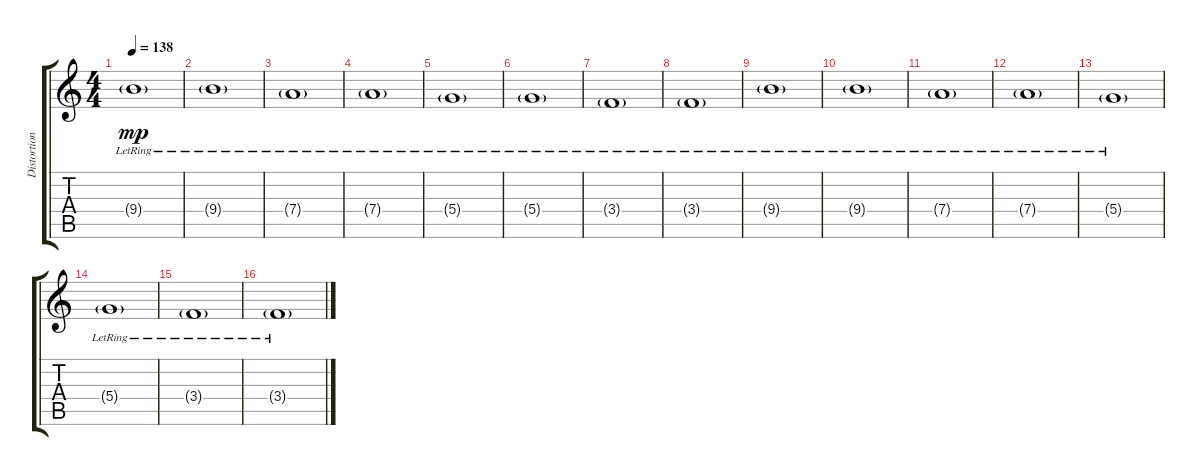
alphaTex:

\track ("Distortion" "Distortion") {instrument distortionguitar}
\staff {score tabs}
\tuning (E4 B3 G3 D3 A2 E2) {hide}
\ts (4 4)
\tempo 138
\clef g2
\ks c
9.4{g lr}.1{dy mp} |
9.4{g lr}.1 |
7.4{g lr}.1 |
7.4{g lr}.1 |
5.4{g lr}.1 |
5.4{g lr}.1 |
3.4{g lr}.1 |
3.4{g lr}.1 |
9.4{g lr}.1 |
9.4{g lr}.1 |
7.4{g lr}.1 |
7.4{g lr}.1 |
5.4{g lr}.1 |
5.4{g lr}.1 |
3.4{g lr}.1 |
3.4{g lr}.1
